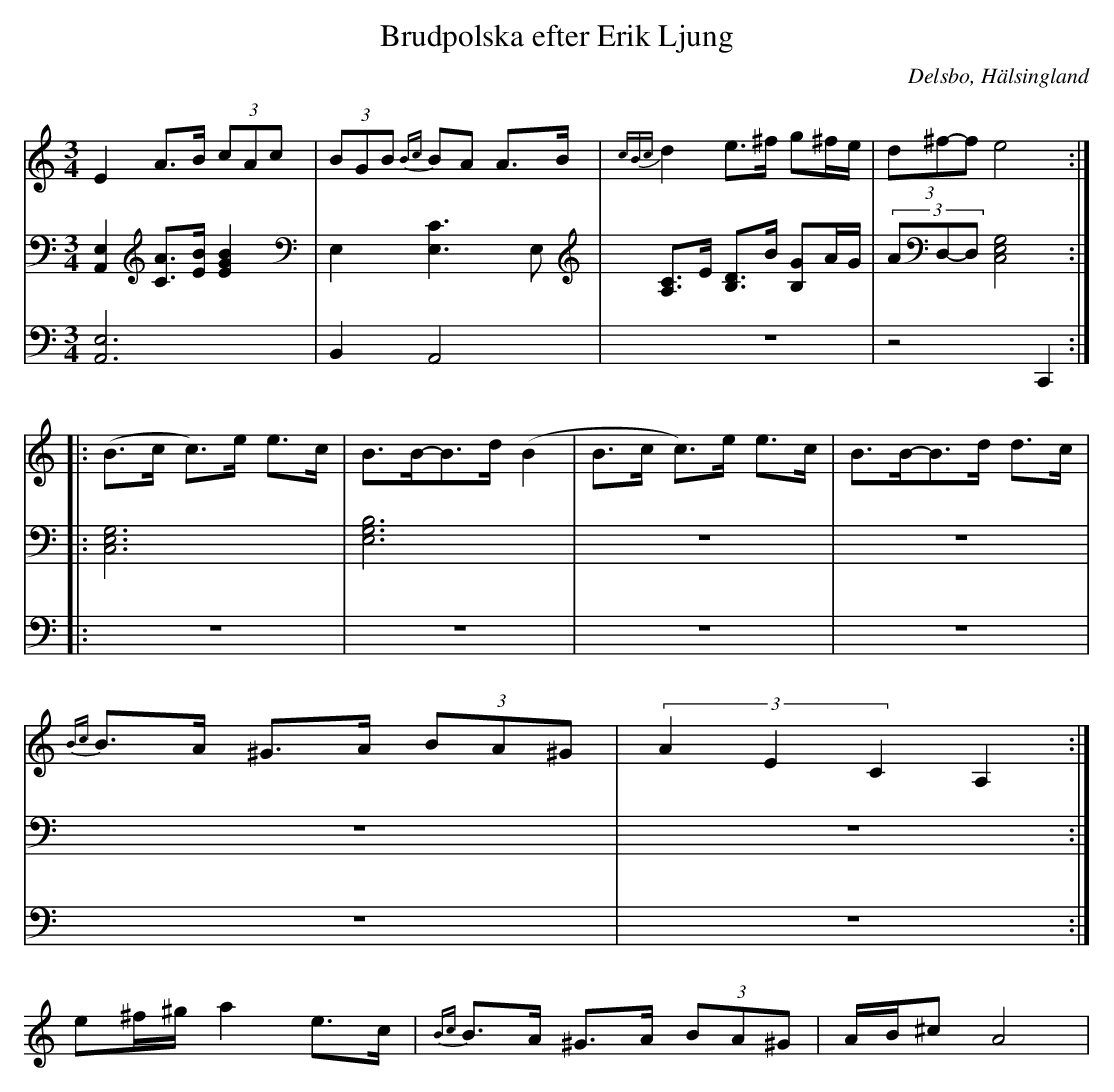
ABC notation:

X:1
T: Brudpolska efter Erik Ljung
Q: 105
O: Delsbo, Hälsingland
M: 3/4
L: 1/8
K: Am
V:1
V:2
V:3 Merge
V:1
E2 A>B (3cAc| (3BGB {Bc}BA A>B|{cBc}d2 e>^f g^f/e/|(3d^f-f e4 :|
|:(B>c c)>e e>c|B>B-B>d (B2|B>c c)>e e>c|B>B-B>d d>c|
{Bc}B>A ^G>A (3BA^G|(3A2E2C2 A,2:|
e^f/^g/ a2 e>c|{Bc}B>A ^G>A (3BA^G|A/B/^c A4|
V:2
[A,,2E,2] [AC]>[BE] [B2E2G2]|E,2 [C3E,3]E,|[A,C]>E [B,D]>B [B,G]A/G/|(3AD,-D, [E,4G,4C,4]:|
|:[E,6G,6C,6]|[E,6G,6B,6]|z6|z6|
z6|z6:|
V:3
[A,,6E,6]|B,,2 A,,4|z6|z4 C,,2:|
|:z6|z6|z6|z6|
z6|z6:|
